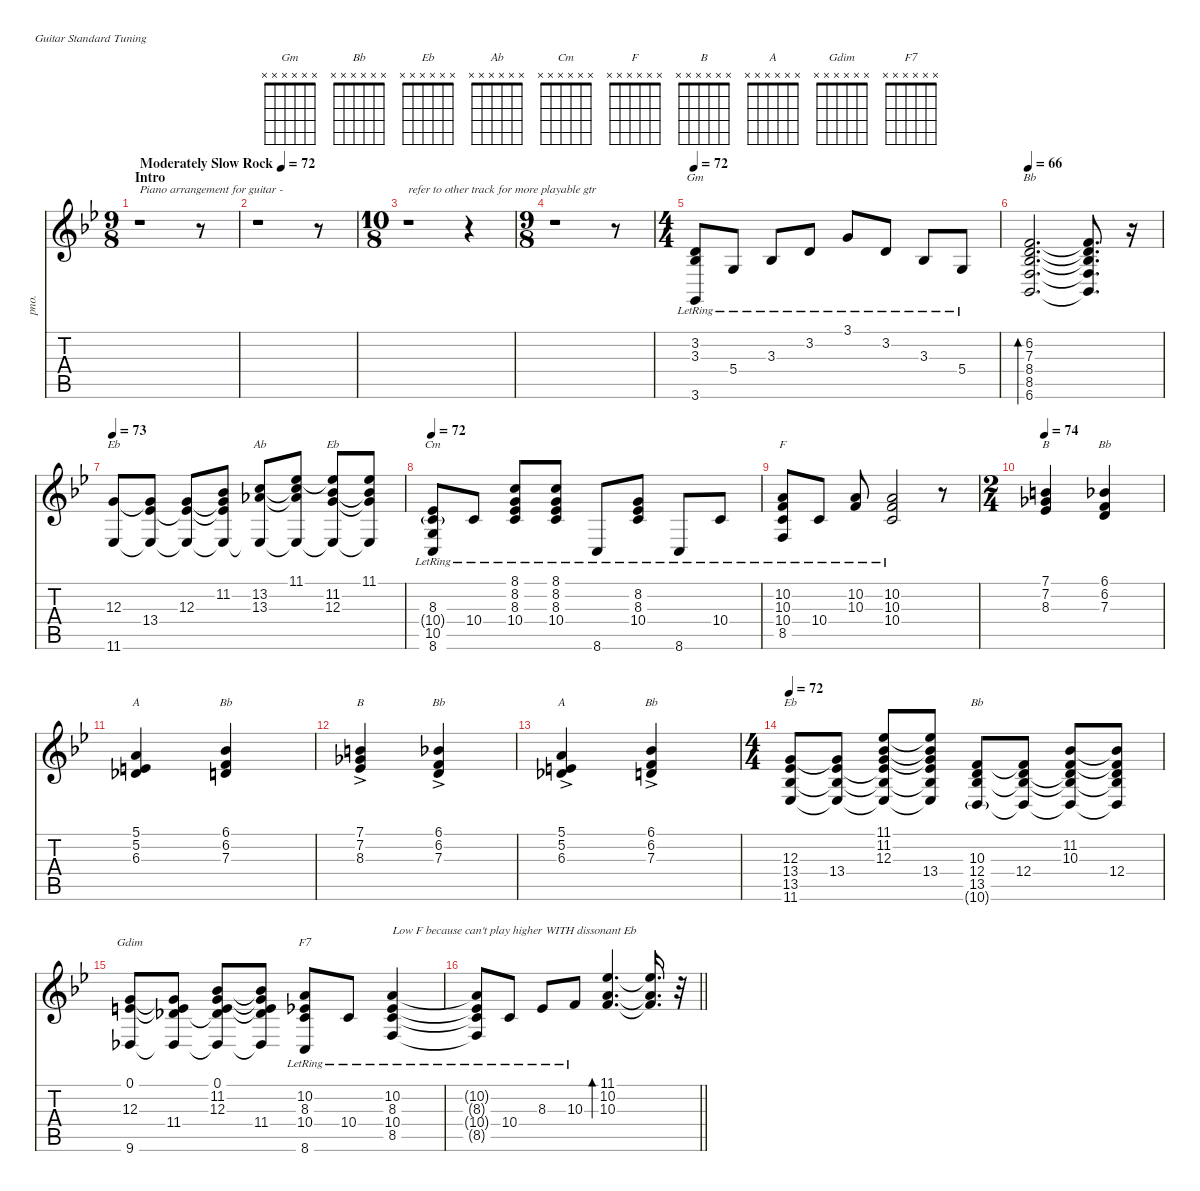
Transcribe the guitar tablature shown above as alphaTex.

\defaultSystemsLayout 4
\hideDynamics
\bracketExtendMode nobrackets
\otherSystemsTrackNameOrientation horizontal
\track ("Gtr piano adap (optional)" "pno.") {instrument acousticgrandpiano}
\staff {score tabs}
\tuning (E4 B3 G3 D3 A2 E2)
\chord ("Gm" x x x x x x)
\chord ("Bb" x x x x x x)
\chord ("Eb" x x x x x x)
\chord ("Ab" x x x x x x)
\chord ("Cm" x x x x x x)
\chord ("F" x x x x x x)
\chord ("B" x x x x x x)
\chord ("A" x x x x x x)
\chord ("Gdim" x x x x x x)
\chord ("F7" x x x x x x)
\ts (9 8)
\beaming (8 3 3 3)
\section ("" "Intro")
\tempo (72 "Moderately Slow Rock")
\clef g2
\ks bb
r.1{txt "Piano arrangement for guitar -" dy f instrument acousticgrandpiano beam Down} r.8{beam Down} |
r.1{beam Down} r.8{beam Down} |
\ts (10 8)
\beaming (8 3 3 3 1)
r.1{txt "refer to other track for more playable gtr" beam Down} r.4{beam Down} |
\ts (9 8)
\beaming (8 3 3 3)
r.1{beam Down} r.8{beam Down} |
\ts (4 4)
\beaming (8 2 2 2 2)
\tempo 72
(3.2{lr acc forcenatural} 3.3{lr acc b} 3.6{lr acc forcenatural}).8{ch "Gm" beam Up} 5.4{lr acc forcenatural}.8{beam Up} 3.3{lr acc b}.8{beam Up} 3.2{lr acc forcenatural}.8{beam Up} 3.1{lr acc forcenatural}.8{beam Up} 3.2{lr acc forcenatural}.8{beam Up} 3.3{lr acc b}.8{beam Up} 5.4{lr acc forcenatural}.8{beam Up} |
\tempo 66
(6.2{acc forcenatural} 7.3{acc forcenatural} 8.4{acc b} 8.5{acc forcenatural} 6.6{acc b}).2{d bd 120 ch "Bb" beam Up} (6.2{t acc forcenatural} 7.3{t acc forcenatural} 8.4{t acc b} 8.5{t acc forcenatural} 6.6{t acc b}).8{d beam Up} r.16{beam Up} |
\tempo 73
(12.3{acc forcenatural} 11.6{acc b}).8{ch "Eb" beam Up} (12.3{t acc forcenatural} 13.4{acc b} 11.6{t acc b}).8{beam Up} (12.3{acc forcenatural} 13.4{t acc b} 11.6{t acc b}).8{beam Up} (11.2{acc b} 12.3{t acc forcenatural} 13.4{t acc b} 11.6{t acc b}).8{beam Up} (13.2{acc forcenatural} 13.3{acc b} 11.6{t acc b}).8{ch "Ab" beam Up} (11.1{acc b} 13.2{t acc forcenatural} 13.3{t acc b} 11.6{t acc b}).8{beam Up} (11.1{t acc b} 11.2{acc b} 12.3{acc forcenatural} 11.6{t acc b}).8{ch "Eb" beam Up} (11.1{acc b} 11.2{t acc b} 12.3{t acc forcenatural} 11.6{t acc b}).8{beam Up} |
\tempo 72
(8.3{lr acc b} 10.4{g lr acc forcenatural} 10.5{lr acc forcenatural} 8.6{lr acc forcenatural}).8{ch "Cm" beam Up} 10.4{lr acc forcenatural}.8{beam Up} (8.1{lr acc forcenatural} 8.2{lr acc forcenatural} 8.3{lr acc b} 10.4{lr acc forcenatural}).8{beam Up} (8.1{lr acc forcenatural} 8.2{lr acc forcenatural} 8.3{lr acc b} 10.4{lr acc forcenatural}).8{beam Up} 8.6{lr acc forcenatural}.8{beam Up} (8.2{lr acc forcenatural} 8.3{lr acc b} 10.4{lr acc forcenatural}).8{beam Up} 8.6{lr acc forcenatural}.8{beam Up} 10.4{lr acc forcenatural}.8{beam Up} |
(10.2{lr acc forcenatural} 10.3{lr acc forcenatural} 10.4{lr acc forcenatural} 8.5{lr acc forcenatural}).8{ch "F" beam Up} 10.4{lr acc forcenatural}.8{beam Up} (10.2{lr acc forcenatural} 10.3{lr acc forcenatural}).8{beam Up} (10.2{lr acc forcenatural} 10.3{lr acc forcenatural} 10.4{lr acc forcenatural}).2{beam Up} r.8{beam Up} |
\ts (2 4)
\beaming (8 2 2)
\tempo 74
(7.1{acc forcenatural} 7.2{acc b} 8.3{acc b}).4{ch "B" beam Up} (6.1{acc b} 6.2{acc forcenatural} 7.3{acc forcenatural}).4{ch "Bb" beam Up} |
(5.1{acc forcenatural} 5.2{acc forcenatural} 6.3{acc b}).4{ch "A" beam Up} (6.1{acc b} 6.2{acc forcenatural} 7.3{acc forcenatural}).4{ch "Bb" beam Up} |
(7.1{ac acc forcenatural} 7.2{ac acc b} 8.3{ac acc b}).4{ch "B" beam Up} (6.1{ac acc b} 6.2{ac acc forcenatural} 7.3{ac acc forcenatural}).4{ch "Bb" beam Up} |
(5.1{ac acc forcenatural} 5.2{ac acc forcenatural} 6.3{ac acc b}).4{ch "A" beam Up} (6.1{ac acc b} 6.2{ac acc forcenatural} 7.3{ac acc forcenatural}).4{ch "Bb" beam Up} |
\ts (4 4)
\beaming (8 2 2 2 2)
\tempo 72
(12.3{acc forcenatural} 13.4{acc b} 13.5{acc b} 11.6{acc b}).8{ch "Eb" beam Up} (12.3{t acc forcenatural} 13.4{acc b} 13.5{t acc b} 11.6{t acc b}).8{beam Up} (11.1{acc b} 11.2{acc b} 12.3{acc forcenatural} 13.4{t acc b} 13.5{t acc b} 11.6{t acc b}).8{beam Up} (11.1{t acc b} 11.2{t acc b} 12.3{t acc forcenatural} 13.4{acc b} 13.5{t acc b} 11.6{t acc b}).8{beam Up} (10.3{acc forcenatural} 12.4{acc forcenatural} 13.5{acc b} 10.6{g acc forcenatural}).8{ch "Bb" beam Up} (10.3{t acc forcenatural} 12.4{acc forcenatural} 13.5{t acc b} 10.6{t acc forcenatural}).8{beam Up} (11.2{acc b} 10.3{acc forcenatural} 12.4{t acc forcenatural} 13.5{t acc b} 10.6{t acc forcenatural}).8{beam Up} (11.2{t acc b} 10.3{t acc forcenatural} 12.4{acc forcenatural} 13.5{t acc b} 10.6{t acc forcenatural}).8{beam Up} |
(0.1{acc forcenatural} 12.3{acc forcenatural} 9.6{acc b}).8{ch "Gdim" beam Up} (0.1{t acc forcenatural} 12.3{t acc forcenatural} 11.4{acc b} 9.6{t acc b}).8{beam Up} (0.1{acc forcenatural} 11.2{acc b} 12.3{acc forcenatural} 11.4{t acc b} 9.6{t acc b}).8{beam Up} (0.1{t acc forcenatural} 11.2{t acc b} 12.3{t acc forcenatural} 11.4{acc b} 9.6{t acc b}).8{beam Up} (10.2{lr acc forcenatural} 8.3{lr acc b} 10.4{lr acc forcenatural} 8.6{lr acc forcenatural}).8{ch "F7" beam Up} 10.4{lr acc forcenatural}.8{beam Up} (10.2{lr acc forcenatural} 8.3{lr acc b} 10.4{lr acc forcenatural} 8.5{lr acc forcenatural}).4{txt "Low F because can't play higher WITH dissonant Eb" beam Up} |
\barLineRight lightlight
(10.2{lr t acc forcenatural} 8.3{lr t acc b} 10.4{lr t acc forcenatural} 8.5{lr t acc forcenatural}).8{beam Up} 10.4{lr acc forcenatural}.8{beam Up} 8.3{lr acc b}.8{beam Up} 10.3{lr acc forcenatural}.8{beam Up} (11.1{acc b} 10.2{acc forcenatural} 10.3{acc forcenatural}).4{d bd 120 beam Up} (11.1{t acc b} 10.2{t acc forcenatural} 10.3{t acc forcenatural}).16{d beam Up} r.32{beam Up}
